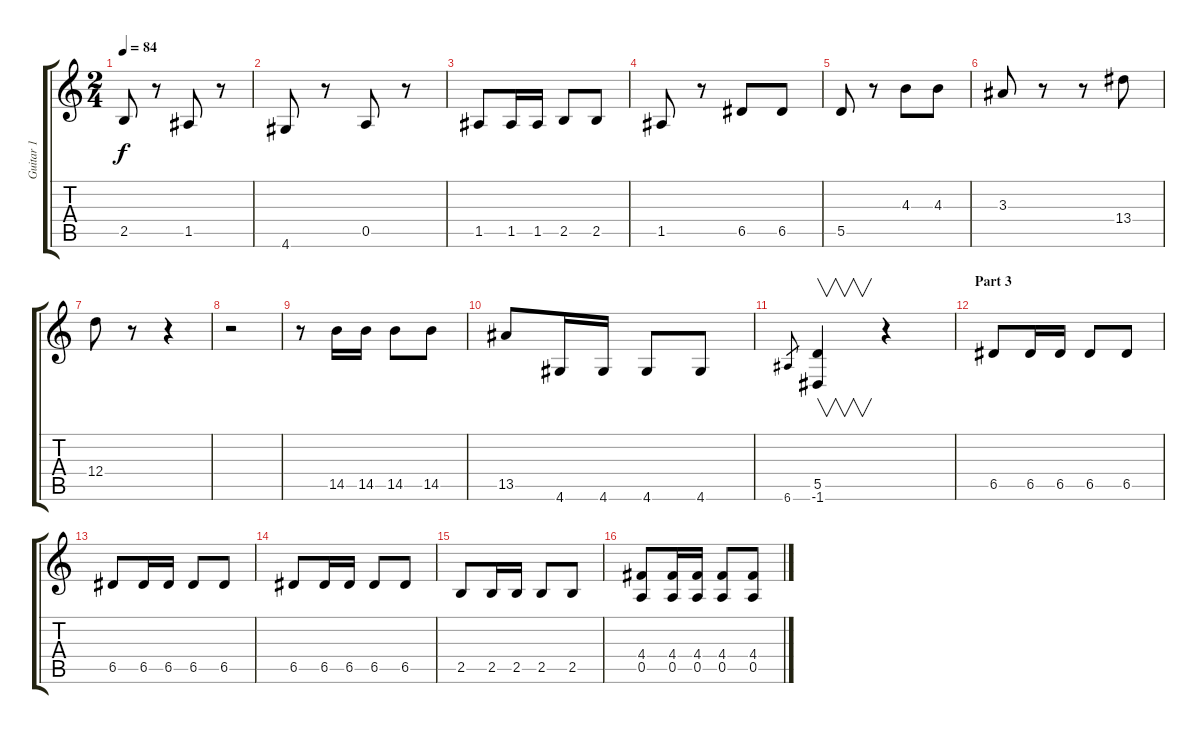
\track ("Guitar 1" "Guitar 1") {instrument acousticguitarnylon}
\staff {score tabs}
\tuning (E4 B3 G3 D3 A2 E2) {hide}
\ts (2 4)
\tempo 84
\clef g2
\ks c
2.5.8{dy f} r.8 1.5.8 r.8 |
4.6.8 r.8 0.5.8 r.8 |
1.5.8 1.5.16 1.5.16 2.5.8 2.5.8 |
1.5.8 r.8 6.5.8 6.5.8 |
5.5.8 r.8 4.3.8 4.3.8 |
3.3.8 r.8 r.8 13.4.8 |
12.4.8 r.8 r.4 |
r.2 |
r.8 14.5.16 14.5.16 14.5.8 14.5.8 |
13.5.8 4.6.16 4.6.16 4.6.8 4.6.8 |
6.6.8{gr} (5.5 -1.6).4{v} r.4 |
\section ("" "Part 3")
6.5.8 6.5.16 6.5.16 6.5.8 6.5.8 |
6.5.8 6.5.16 6.5.16 6.5.8 6.5.8 |
6.5.8 6.5.16 6.5.16 6.5.8 6.5.8 |
2.5.8 2.5.16 2.5.16 2.5.8 2.5.8 |
(4.4 0.5).8 (4.4 0.5).16 (4.4 0.5).16 (4.4 0.5).8 (4.4 0.5).8
